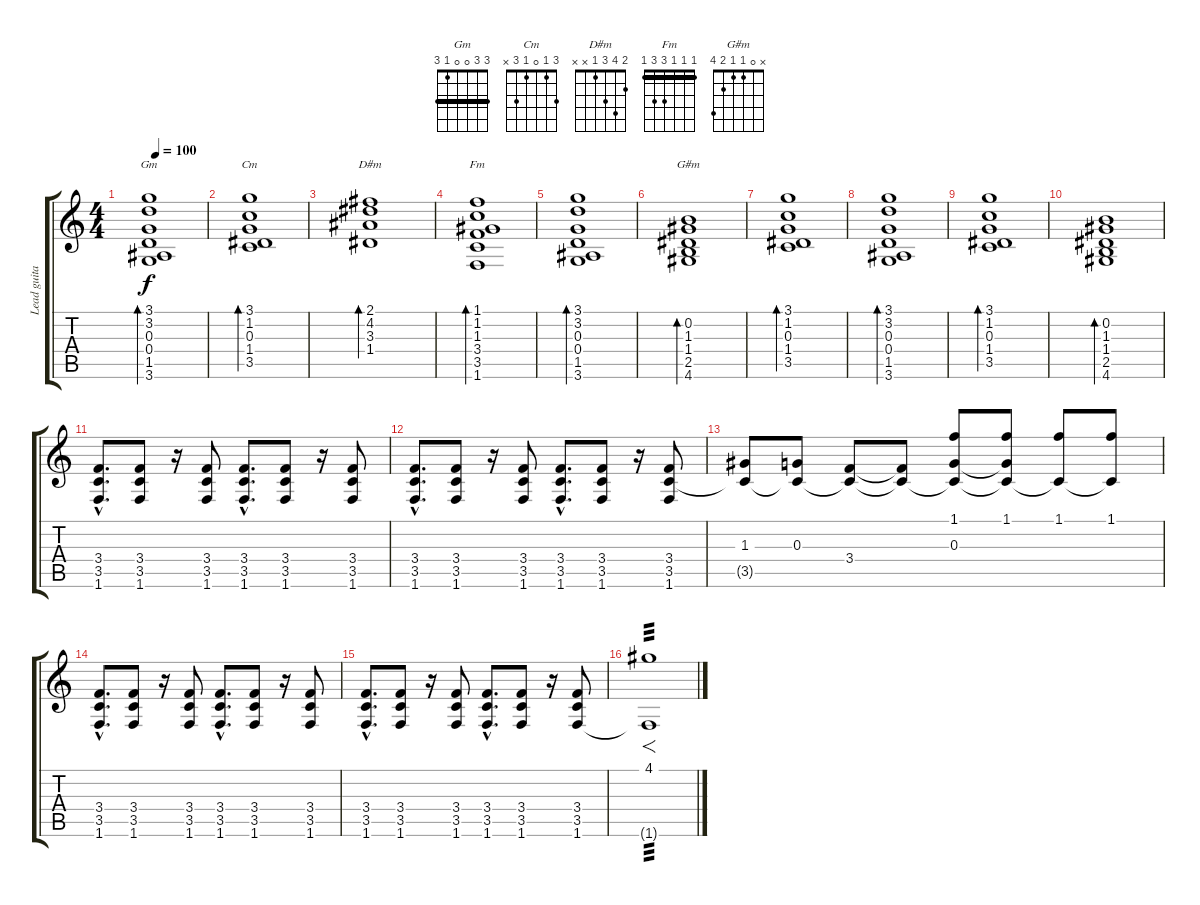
\track ("Lead guitar" "Lead guita") {instrument distortionguitar}
\staff {score tabs}
\tuning (E4 B3 G3 D3 A2 E2) {hide}
\chord ("Gm" 3 3 0 0 1 3) {barre 3}
\chord ("Cm" 3 1 0 1 3 x)
\chord ("D#m" 2 4 3 1 x x)
\chord ("Fm" 1 1 1 3 3 1) {barre 1}
\chord ("G#m" x 0 1 1 2 4)
\ts (4 4)
\tempo 100
\clef g2
\ks c
(3.1 3.2 0.3 0.4 1.5 3.6).1{bd 480 ch "Gm" dy f instrument electricguitarclean} |
(3.1 1.2 0.3 1.4 3.5).1{bd 480 ch "Cm" instrument electricguitarclean} |
(2.1 4.2 3.3 1.4).1{bd 480 ch "D#m"} |
(1.1 1.2 1.3 3.4 3.5 1.6).1{bd 480 ch "Fm"} |
(3.1 3.2 0.3 0.4 1.5 3.6).1{bd 480} |
(0.2 1.3 1.4 2.5 4.6).1{bd 480 ch "G#m"} |
(3.1 1.2 0.3 1.4 3.5).1{bd 480} |
(3.1 3.2 0.3 0.4 1.5 3.6).1{bd 480} |
(3.1 1.2 0.3 1.4 3.5).1{bd 480} |
(0.2 1.3 1.4 2.5 4.6).1{bd 480} |
(3.4{hac} 3.5{hac} 1.6{hac}).8{d instrument distortionguitar} (3.4 3.5 1.6).8 r.16 (3.4 3.5 1.6).8 (3.4{hac} 3.5{hac} 1.6{hac}).8{d} (3.4 3.5 1.6).8 r.16 (3.4 3.5 1.6).8 |
(3.4{hac} 3.5{hac} 1.6{hac}).8{d} (3.4 3.5 1.6).8 r.16 (3.4 3.5 1.6).8 (3.4{hac} 3.5{hac} 1.6{hac}).8{d} (3.4 3.5 1.6).8 r.16 (3.4 3.5 1.6).8 |
(1.3 3.5{t}).8 (0.3 3.5{t}).8 (3.4 3.5{t}).8 (3.4{t} 3.5{t}).8 (1.1 0.3 3.5{t}).8 (1.1 0.3{t} 3.5{t}).8 (1.1 3.5{t}).8 (1.1 3.5{t}).8 |
(3.4{hac} 3.5{hac} 1.6{hac}).8{d} (3.4 3.5 1.6).8 r.16 (3.4 3.5 1.6).8 (3.4{hac} 3.5{hac} 1.6{hac}).8{d} (3.4 3.5 1.6).8 r.16 (3.4 3.5 1.6).8 |
(3.4{hac} 3.5{hac} 1.6{hac}).8{d} (3.4 3.5 1.6).8 r.16 (3.4 3.5 1.6).8 (3.4{hac} 3.5{hac} 1.6{hac}).8{d} (3.4 3.5 1.6).8 r.16 (3.4 3.5 1.6).8 |
(4.1 1.6{t}).1{f tp 3}
